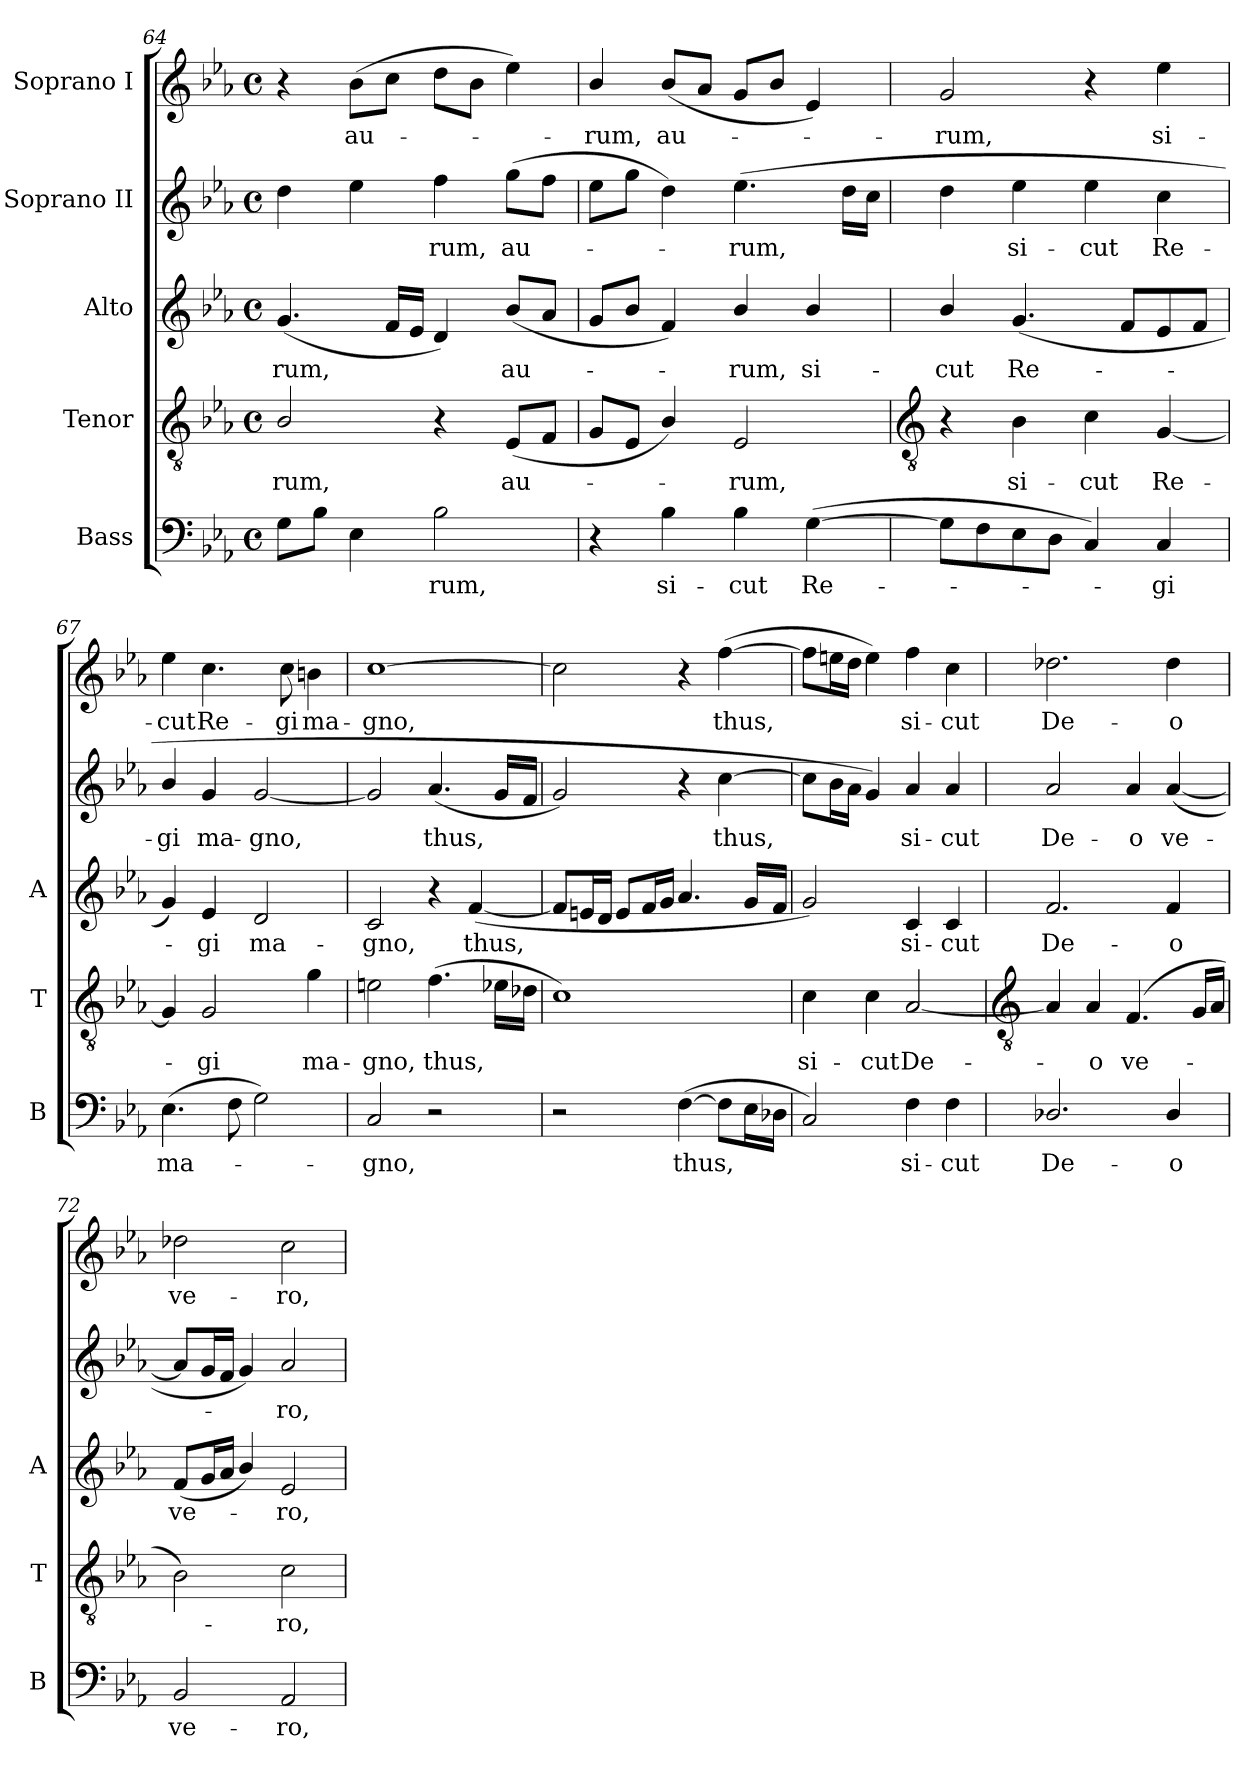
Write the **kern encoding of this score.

**kern	**text	**kern	**text	**kern	**text	**kern	**text	**kern	**text
*part5	*part5	*part4	*part4	*part3	*part3	*part2	*part2	*part1	*part1
*staff5	*staff5	*staff4	*staff4	*staff3	*staff3	*staff2	*staff2	*staff1	*staff1
*I"Bass	*	*I"Tenor	*	*I"Alto	*	*I"Soprano II	*	*I"Soprano I	*
*I'B	*	*I'T	*	*I'A	*	*	*	*	*
*clefF4	*	*clefGv2	*	*clefG2	*	*clefG2	*	*clefG2	*
*k[b-e-a-]	*	*k[b-e-a-]	*	*k[b-e-a-]	*	*k[b-e-a-]	*	*k[b-e-a-]	*
*E-:	*	*E-:	*	*E-:	*	*E-:	*	*E-:	*
*M4/4	*	*M4/4	*	*M4/4	*	*M4/4	*	*M4/4	*
*met(c)	*	*met(c)	*	*met(c)	*	*met(c)	*	*met(c)	*
=64	=64	=64	=64	=64	=64	=64	=64	=64	=64
!	!	!	!LO:LY:b	!	!LO:LY:b	!	!	!	!
8GL	.	2B-/	rum,	(<4.g	rum,	4dd	.	4r	.
8B-J	.	.	.	.	.	.	.	.	.
!	!	!	!	!	!	!	!	!	!LO:LY:b
4E-	.	.	.	.	.	4ee-	.	(>8b-L	au-
.	.	.	.	16fLL	.	.	.	8ccJ	.
.	.	.	.	16e-JJ	.	.	.	.	.
!	!LO:LY:b	!	!	!	!	!	!LO:LY:b	!	!
2B-	rum,	4r	.	4d)	.	4ff	rum,	8ddL	.
.	.	.	.	.	.	.	.	8b-J	.
!	!	!	!LO:LY:b	!	!LO:LY:b	!	!LO:LY:b	!	!
.	.	(<8E-L	au-	(<8b-L	au-	(>8ggL	au-	4ee-)	.
.	.	8FJ	.	8a-J	.	8ffJ	.	.	.
=65	=65	=65	=65	=65	=65	=65	=65	=65	=65
!	!	!	!	!	!	!	!	!	!LO:LY:b
4r	.	8GL	.	8gL	.	8ee-L	.	4b-/	rum,
.	.	8E-J	.	8b-J	.	8ggJ	.	.	.
!	!LO:LY:b	!	!	!	!	!	!	!	!LO:LY:b
4B-	si-	4B-/)	.	4f)	.	4dd)	.	(<8b-L	au-
.	.	.	.	.	.	.	.	8a-J	.
!	!LO:LY:b	!	!LO:LY:b	!	!LO:LY:b	!	!LO:LY:b	!	!
4B-	-cut	2E-	rum,	4b-/	rum,	(>4.ee-	rum,	8gL	.
.	.	.	.	.	.	.	.	8b-J	.
!	!LO:LY:b	!	!	!	!LO:LY:b	!	!	!	!
(>[4G	Re-	.	.	4b-/	si-	.	.	4e-)	.
.	.	.	.	.	.	16ddLL	.	.	.
.	.	.	.	.	.	16ccJJ	.	.	.
!!LO:LB:g=z
=66	=66	=66	=66	=66	=66	=66	=66	=66	=66
*	*	*clefGv2	*	*	*	*	*	*	*
!	!	!	!	!	!LO:LY:b	!	!	!	!LO:LY:b
8GL]	.	4r	.	4b-/	-cut	4dd	.	2g	rum,
8F	.	.	.	.	.	.	.	.	.
!	!	!	!LO:LY:b	!	!LO:LY:b	!	!LO:LY:b	!	!
8E-	.	4B-	si-	(<4.g	Re-	4ee-	si-	.	.
8DJ	.	.	.	.	.	.	.	.	.
!	!	!	!LO:LY:b	!	!	!	!LO:LY:b	!	!
4C)	.	4c	-cut	.	.	4ee-	-cut	4r	.
.	.	.	.	8fL	.	.	.	.	.
!	!LO:LY:b	!	!LO:LY:b	!	!	!	!LO:LY:b	!	!LO:LY:b
4C	gi	[4G	Re-	8e-	.	4cc	Re-	4ee-	si-
.	.	.	.	8fJ	.	.	.	.	.
=67	=67	=67	=67	=67	=67	=67	=67	=67	=67
!	!LO:LY:b	!	!	!	!	!	!LO:LY:b	!	!LO:LY:b
(>4.E-	ma-	4G]	.	4g)	.	4b-/	-gi	4ee-	-cut
!	!	!	!LO:LY:b	!	!LO:LY:b	!	!LO:LY:b	!	!LO:LY:b
.	.	2G	gi	4e-	gi	4g	ma-	4.cc	Re-
8F	.	.	.	.	.	.	.	.	.
!	!	!	!	!	!LO:LY:b	!	!LO:LY:b	!	!
2G)	.	.	.	2d	ma-	[2g	-gno,	.	.
!	!	!	!	!	!	!	!	!	!LO:LY:b
.	.	.	.	.	.	.	.	8cc	-gi
!	!	!	!LO:LY:b	!	!	!	!	!	!LO:LY:b
.	.	4g	ma-	.	.	.	.	4bn	ma-
=68	=68	=68	=68	=68	=68	=68	=68	=68	=68
!	!LO:LY:b	!	!LO:LY:b	!	!LO:LY:b	!	!	!	!LO:LY:b
2C	gno,	2en	-gno,	2c	-gno,	2g]	.	[1cc	-gno,
!	!	!	!LO:LY:b	!	!	!	!LO:LY:b	!	!
2r	.	(>4.f	thus,	4r	.	(<4.a-	thus,	.	.
!	!	!	!	!	!LO:LY:b	!	!	!	!
.	.	.	.	(<[4f	thus,	.	.	.	.
.	.	16e-XLL	.	.	.	16gLL	.	.	.
.	.	16d-XJJ	.	.	.	16fJJ	.	.	.
=69	=69	=69	=69	=69	=69	=69	=69	=69	=69
2r	.	1c)	.	8fL]	.	2g)	.	2cc]	.
.	.	.	.	16enL	.	.	.	.	.
.	.	.	.	16dJJ	.	.	.	.	.
.	.	.	.	8eL	.	.	.	.	.
.	.	.	.	16fL	.	.	.	.	.
.	.	.	.	16gJJ	.	.	.	.	.
!	!LO:LY:b	!	!	!	!	!	!	!	!
(>[4F	thus,	.	.	4.a-	.	4r	.	4r	.
!	!	!	!	!	!	!	!LO:LY:b	!	!LO:LY:b
8FL]	.	.	.	.	.	[4cc	thus,	(>[4ff	thus,
16E-L	.	.	.	16gLL	.	.	.	.	.
16D-XJJ	.	.	.	16fJJ	.	.	.	.	.
=70	=70	=70	=70	=70	=70	=70	=70	=70	=70
!	!	!	!LO:LY:b	!	!	!	!	!	!
2C)	.	4c	si-	2g)	.	8ccL]	.	8ffL]	.
.	.	.	.	.	.	16b-L	.	16eenL	.
.	.	.	.	.	.	16a-JJ	.	16ddJJ	.
!	!	!	!LO:LY:b	!	!	!	!	!	!
.	.	4c	-cut	.	.	4g)	.	4ee)	.
!	!LO:LY:b	!	!LO:LY:b	!	!LO:LY:b	!	!LO:LY:b	!	!LO:LY:b
4F	si-	[2A-	De-	4c	si-	4a-	si-	4ff	si-
!	!LO:LY:b	!	!	!	!LO:LY:b	!	!LO:LY:b	!	!LO:LY:b
4F	-cut	.	.	4c	-cut	4a-	-cut	4cc	-cut
!!LO:LB:g=z
=71	=71	=71	=71	=71	=71	=71	=71	=71	=71
*	*	*clefGv2	*	*	*	*	*	*	*
!	!LO:LY:b	!	!	!	!LO:LY:b	!	!LO:LY:b	!	!LO:LY:b
2.D-X/	De-	4A-]	.	2.f	De-	2a-	De-	2.dd-X	De-
!	!	!	!LO:LY:b	!	!	!	!	!	!
.	.	4A-	o	.	.	.	.	.	.
!	!	!	!LO:LY:b	!	!	!	!LO:LY:b	!	!
.	.	(<4.F	ve-	.	.	4a-	-o	.	.
!	!LO:LY:b	!	!	!	!LO:LY:b	!	!LO:LY:b	!	!LO:LY:b
4D-/	-o	.	.	4f	-o	(<[4a-	ve-	4dd-	-o
.	.	16GLL	.	.	.	.	.	.	.
.	.	16A-JJ	.	.	.	.	.	.	.
=72	=72	=72	=72	=72	=72	=72	=72	=72	=72
!	!LO:LY:b	!	!	!	!LO:LY:b	!	!	!	!LO:LY:b
2BB-	ve-	2B-)	.	(<8fL	ve-	8a-L]	.	2dd-X	ve-
.	.	.	.	16gL	.	16gL	.	.	.
.	.	.	.	16a-JJ	.	16fJJ	.	.	.
.	.	.	.	4b-/)	.	4g)	.	.	.
!	!LO:LY:b	!	!LO:LY:b	!	!LO:LY:b	!	!LO:LY:b	!	!LO:LY:b
2AA-	-ro,	2c	ro,	2e-	ro,	2a-	ro,	2cc	-ro,
=	=	=	=	=	=	=	=	=	=
*-	*-	*-	*-	*-	*-	*-	*-	*-	*-
